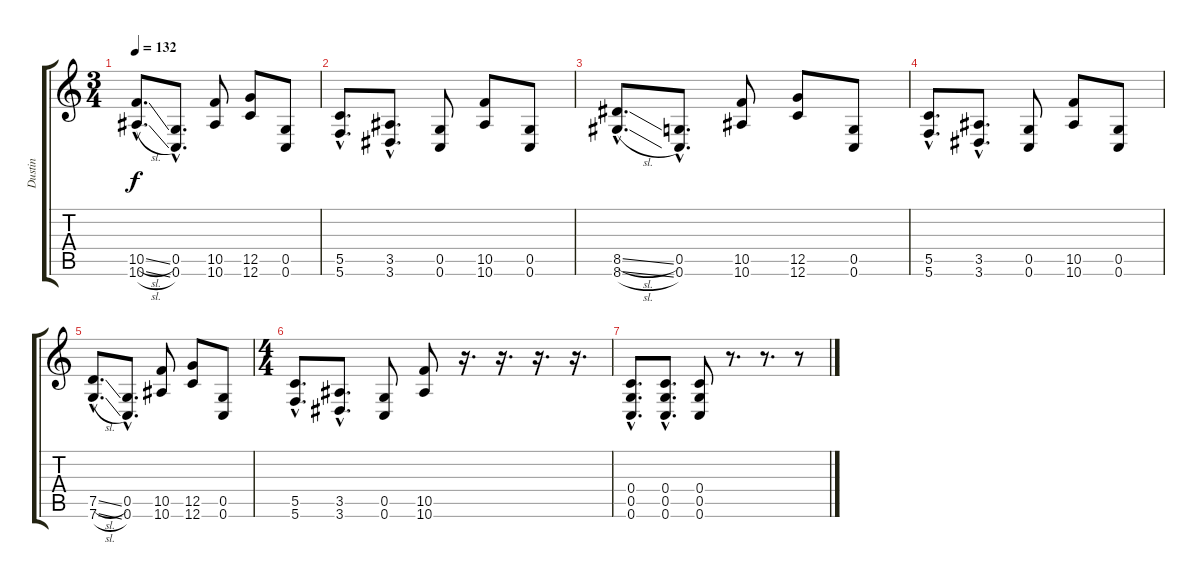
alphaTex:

\track ("Dustin" "Dustin") {instrument distortionguitar}
\staff {score tabs}
\tuning (D4 A3 F3 C3 G2 C2) {hide}
\ts (3 4)
\tempo 132
\clef g2
\ks c
(10.5{sl hac} 10.6{sl hac}).8{d dy f volume 13} (0.5{hac} 0.6{hac}).8{d} (10.5 10.6).8 (12.5 12.6).8 (0.5 0.6).8 |
(5.5{hac} 5.6{hac}).8{d} (3.5{hac} 3.6{hac}).8{d} (0.5 0.6).8 (10.5 10.6).8 (0.5 0.6).8 |
(8.5{sl hac} 8.6{sl hac}).8{d volume 13} (0.5{hac} 0.6{hac}).8{d} (10.5 10.6).8 (12.5 12.6).8 (0.5 0.6).8 |
(5.5{hac} 5.6{hac}).8{d} (3.5{hac} 3.6{hac}).8{d} (0.5 0.6).8 (10.5 10.6).8 (0.5 0.6).8 |
(7.5{sl hac} 7.6{sl hac}).8{d volume 13} (0.5{hac} 0.6{hac}).8{d} (10.5 10.6).8 (12.5 12.6).8 (0.5 0.6).8 |
\ts (4 4)
(5.5{hac} 5.6{hac}).8{d} (3.5{hac} 3.6{hac}).8{d} (0.5 0.6).8 (10.5 10.6).8 r.16{d} r.16{d} r.16{d} r.16{d} |
(0.4{hac} 0.5{hac} 0.6{hac}).8{d} (0.4{hac} 0.5{hac} 0.6{hac}).8{d} (0.4 0.5 0.6).8 r.8{d} r.8{d} r.8
